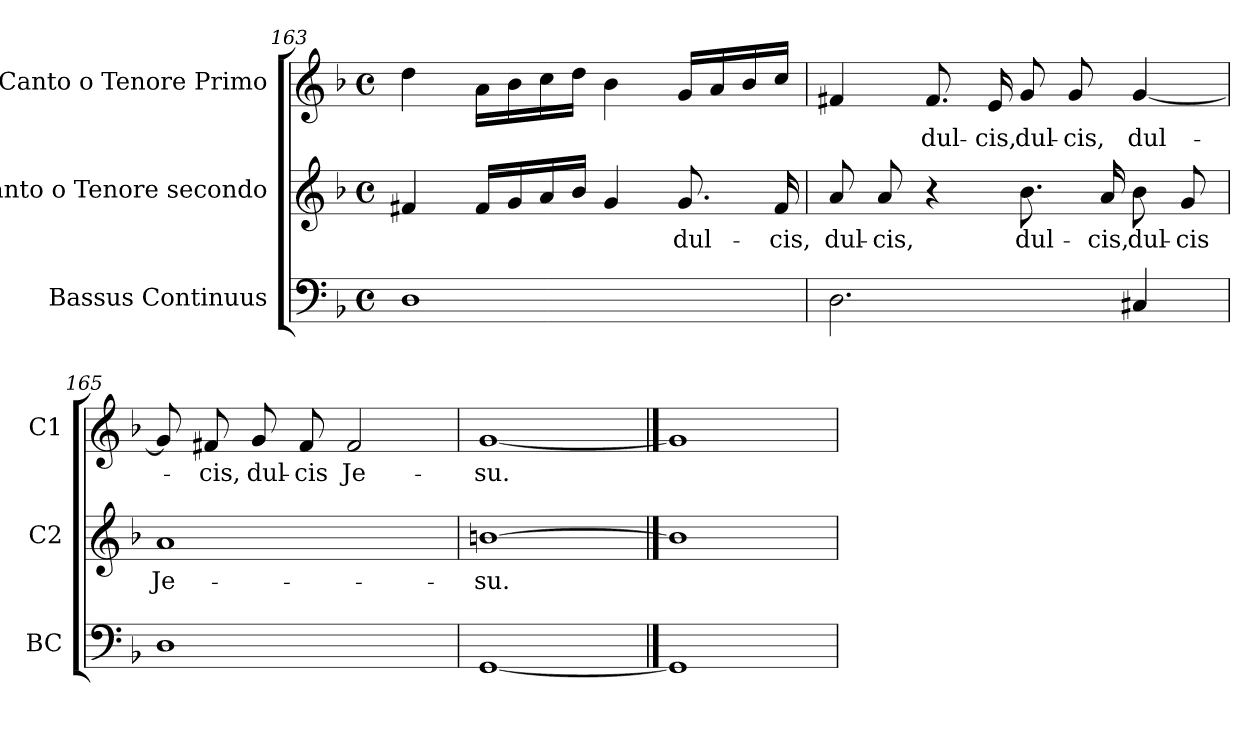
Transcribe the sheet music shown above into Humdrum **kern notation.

**kern	**kern	**text	**kern	**text
*part3	*part2	*part2	*part1	*part1
*staff3	*staff2	*staff2	*staff1	*staff1
*I"Bassus Continuus	*I"Canto o Tenore secondo	*	*I"Canto o Tenore Primo	*
*I'BC	*I'C2	*	*I'C1	*
*clefF4	*clefG2	*	*clefG2	*
*k[b-]	*k[b-]	*	*k[b-]	*
*F:	*F:	*	*F:	*
*M4/4	*M4/4	*	*M4/4	*
*met(c)	*met(c)	*	*met(c)	*
=163	=163	=163	=163	=163
1D	4f#X/	.	4dd\	.
.	16f#/LL	.	16a\LL	.
.	16g/	.	16b-\	.
.	16a/	.	16cc\	.
.	16b-/JJ	.	16dd\JJ	.
.	4g/	.	4b-\	.
!	!	!LO:LY:b	!	!
.	8.g/	dul-	16g/LL	.
.	.	.	16a/	.
.	.	.	16b-/	.
!	!	!LO:LY:b	!	!
.	16f#/	-cis,	16cc/JJ	.
=164	=164	=164	=164	=164
!	!	!LO:LY:b	!	!
2.D\	8a/	dul-	4f#X/	.
!	!	!LO:LY:b	!	!
.	8a/	-cis,	.	.
!	!	!	!	!LO:LY:b
.	4r	.	8.f#/	dul-
!	!	!	!	!LO:LY:b
.	.	.	16e/	-cis,
!	!	!LO:LY:b	!	!LO:LY:b
.	8.b-\	dul-	8g/	dul-
!	!	!	!	!LO:LY:b
.	.	.	8g/	-cis,
!	!	!LO:LY:b	!	!
.	16a/	-cis,	.	.
!	!	!LO:LY:b	!	!LO:LY:b
4C#X/	8b-\	dul-	[4g/	dul-
!	!	!LO:LY:b	!	!
.	8g/	-cis	.	.
=165	=165	=165	=165	=165
!	!	!LO:LY:b	!	!
1D	1a	Je-	8g/]	.
!	!	!	!	!LO:LY:b
.	.	.	8f#X/	-cis,
!	!	!	!	!LO:LY:b
.	.	.	8g/	dul-
!	!	!	!	!LO:LY:b
.	.	.	8f#/	-cis
!	!	!	!	!LO:LY:b
.	.	.	2f#/	Je-
=166	=166	=166	=166	=166
!	!	!LO:LY:b	!	!LO:LY:b
[1GG	[1bn	-su.	[1g	-su.
==167	==167	==167	==167	==167
1GG]	1b]	.	1g]	.
=	=	=	=	=
*-	*-	*-	*-	*-
